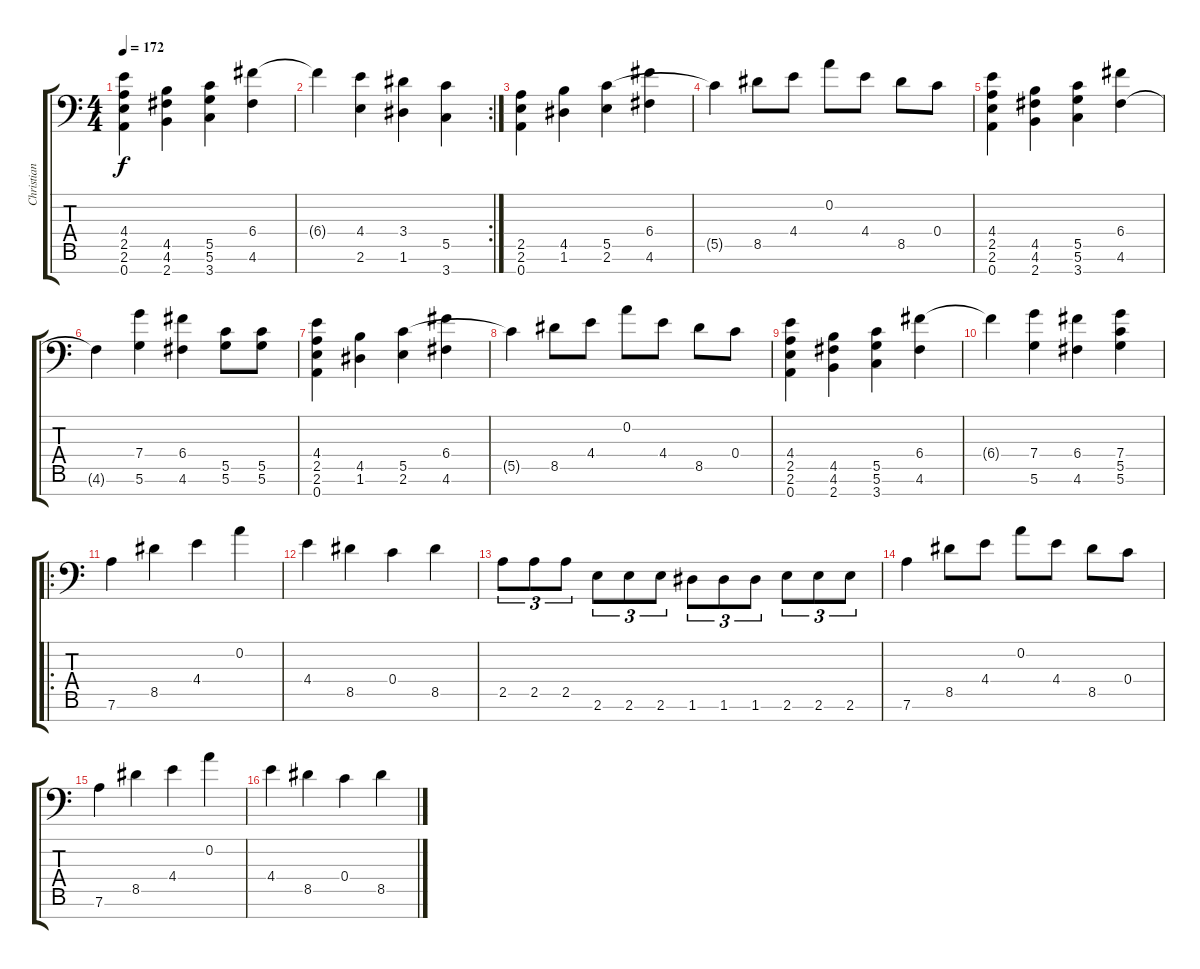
\track ("Christian Muenzner" "Christian ") {instrument distortionguitar}
\staff {score tabs}
\tuning (D4 A3 F3 C3 G2 D2 A1) {hide}
\ts (4 4)
\tempo 172
\clef f4
\ks c
(4.4 2.5 2.6 0.7).4{dy f} (4.5 4.6 2.7).4 (5.5 5.6 3.7).4 (6.4 4.6).4 |
\rc 2
6.4{t}.4 (4.4 2.6).4 (3.4 1.6).4 (5.5 3.7).4 |
(2.5 2.6 0.7).4 (4.5 1.6).4 (5.5 2.6).4 (6.4 4.6).4 |
5.5{t}.4 8.5.8 4.4.8 0.2.8 4.4.8 8.5.8 0.4.8 |
(4.4 2.5 2.6 0.7).4 (4.5 4.6 2.7).4 (5.5 5.6 3.7).4 (6.4 4.6).4 |
4.6{t}.4 (7.4 5.6).4 (6.4 4.6).4 (5.5 5.6).8 (5.5 5.6).8 |
(4.4 2.5 2.6 0.7).4 (4.5 1.6).4 (5.5 2.6).4 (6.4 4.6).4 |
5.5{t}.4 8.5.8 4.4.8 0.2.8 4.4.8 8.5.8 0.4.8 |
(4.4 2.5 2.6 0.7).4 (4.5 4.6 2.7).4 (5.5 5.6 3.7).4 (6.4 4.6).4 |
6.4{t}.4 (7.4 5.6).4 (6.4 4.6).4 (7.4 5.5 5.6).4 |
\ro
7.6.4 8.5.4 4.4.4 0.2.4 |
4.4.4 8.5.4 0.4.4 8.5.4 |
2.5.8{tu (3 2)} 2.5.8{tu (3 2)} 2.5.8{tu (3 2)} 2.6.8{tu (3 2)} 2.6.8{tu (3 2)} 2.6.8{tu (3 2)} 1.6.8{tu (3 2)} 1.6.8{tu (3 2)} 1.6.8{tu (3 2)} 2.6.8{tu (3 2)} 2.6.8{tu (3 2)} 2.6.8{tu (3 2)} |
7.6.4 8.5.8 4.4.8 0.2.8 4.4.8 8.5.8 0.4.8 |
7.6.4 8.5.4 4.4.4 0.2.4 |
4.4.4 8.5.4 0.4.4 8.5.4
